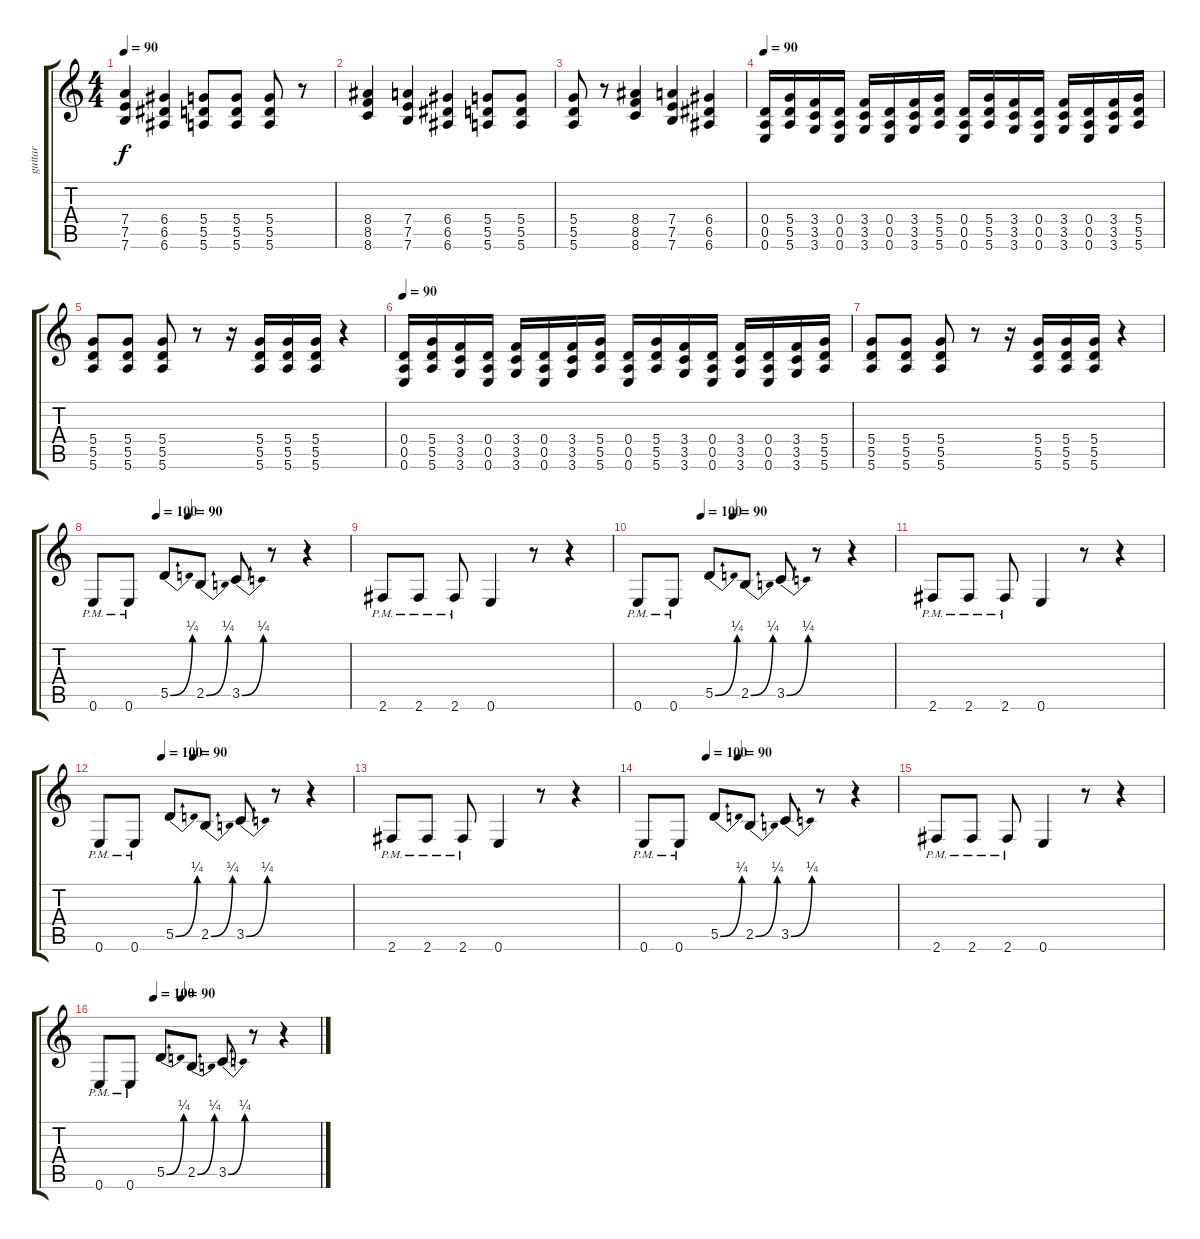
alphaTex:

\track ("guitar" "guitar") {instrument overdrivenguitar}
\staff {score tabs}
\tuning (E4 B3 G3 D3 A2 E2) {hide}
\ts (4 4)
\tempo 90
\clef g2
\ks c
(7.4 7.5 7.6).4{dy f} (6.4 6.5 6.6).4 (5.4 5.5 5.6).8 (5.4 5.5 5.6).8 (5.4 5.5 5.6).8 r.8 |
(8.4 8.5 8.6).4 (7.4 7.5 7.6).4 (6.4 6.5 6.6).4 (5.4 5.5 5.6).8 (5.4 5.5 5.6).8 |
(5.4 5.5 5.6).8 r.8 (8.4 8.5 8.6).4 (7.4 7.5 7.6).4 (6.4 6.5 6.6).4 |
\tempo 90
(0.4 0.5 0.6).16{volume 16 balance 8} (5.4 5.5 5.6).16 (3.4 3.5 3.6).16 (0.4 0.5 0.6).16 (3.4 3.5 3.6).16 (0.4 0.5 0.6).16 (3.4 3.5 3.6).16 (5.4 5.5 5.6).16 (0.4 0.5 0.6).16 (5.4 5.5 5.6).16 (3.4 3.5 3.6).16 (0.4 0.5 0.6).16 (3.4 3.5 3.6).16 (0.4 0.5 0.6).16 (3.4 3.5 3.6).16 (5.4 5.5 5.6).16 |
(5.4 5.5 5.6).8 (5.4 5.5 5.6).8 (5.4 5.5 5.6).8 r.8 r.16 (5.4 5.5 5.6).16 (5.4 5.5 5.6).16 (5.4 5.5 5.6).16 r.4 |
\tempo 90
(0.4 0.5 0.6).16{volume 16 balance 8} (5.4 5.5 5.6).16 (3.4 3.5 3.6).16 (0.4 0.5 0.6).16 (3.4 3.5 3.6).16 (0.4 0.5 0.6).16 (3.4 3.5 3.6).16 (5.4 5.5 5.6).16 (0.4 0.5 0.6).16 (5.4 5.5 5.6).16 (3.4 3.5 3.6).16 (0.4 0.5 0.6).16 (3.4 3.5 3.6).16 (0.4 0.5 0.6).16 (3.4 3.5 3.6).16 (5.4 5.5 5.6).16 |
(5.4 5.5 5.6).8 (5.4 5.5 5.6).8 (5.4 5.5 5.6).8 r.8 r.16 (5.4 5.5 5.6).16 (5.4 5.5 5.6).16 (5.4 5.5 5.6).16 r.4 |
\tempo (100 0.25)
\tempo (90 0.375)
0.6{pm}.8 0.6{pm}.8 5.5{be (bend 0 0 60 1)}.8 2.5{be (bend 0 0 60 1)}.8 3.5{be (bend 0 0 60 1)}.8 r.8 r.4 |
2.6{pm}.8 2.6{pm}.8 2.6{pm}.8 0.6.4 r.8 r.4 |
\tempo (100 0.25)
\tempo (90 0.375)
0.6{pm}.8 0.6{pm}.8 5.5{be (bend 0 0 60 1)}.8 2.5{be (bend 0 0 60 1)}.8 3.5{be (bend 0 0 60 1)}.8 r.8 r.4 |
2.6{pm}.8 2.6{pm}.8 2.6{pm}.8 0.6.4 r.8 r.4 |
\tempo (100 0.25)
\tempo (90 0.375)
0.6{pm}.8 0.6{pm}.8 5.5{be (bend 0 0 60 1)}.8 2.5{be (bend 0 0 60 1)}.8 3.5{be (bend 0 0 60 1)}.8 r.8 r.4 |
2.6{pm}.8 2.6{pm}.8 2.6{pm}.8 0.6.4 r.8 r.4 |
\tempo (100 0.25)
\tempo (90 0.375)
0.6{pm}.8 0.6{pm}.8 5.5{be (bend 0 0 60 1)}.8 2.5{be (bend 0 0 60 1)}.8 3.5{be (bend 0 0 60 1)}.8 r.8 r.4 |
2.6{pm}.8 2.6{pm}.8 2.6{pm}.8 0.6.4 r.8 r.4 |
\tempo (100 0.25)
\tempo (90 0.375)
0.6{pm}.8 0.6{pm}.8 5.5{be (bend 0 0 60 1)}.8 2.5{be (bend 0 0 60 1)}.8 3.5{be (bend 0 0 60 1)}.8 r.8 r.4
